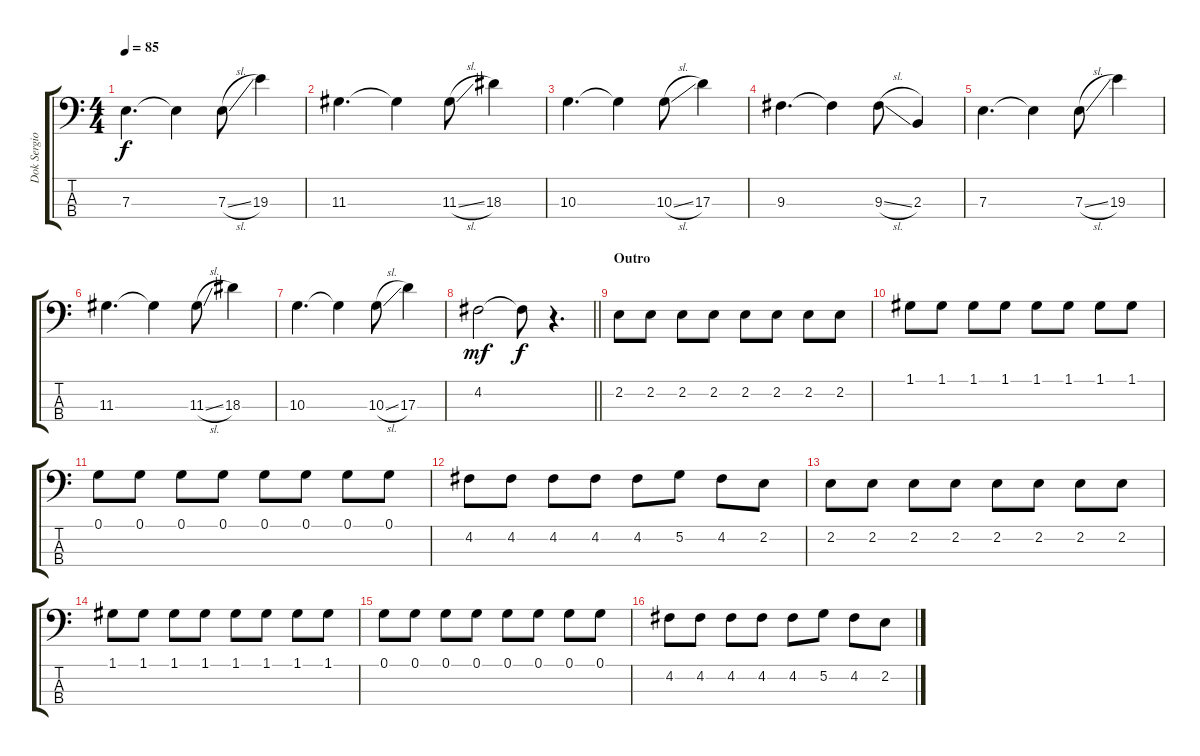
\track ("Dok Sergio" "Dok Sergio") {instrument electricbassfinger}
\staff {score tabs}
\tuning (G2 D2 A1 E1) {hide}
\ts (4 4)
\tempo 85
\clef f4
\ks c
7.3.4{d dy f} 7.3{t}.4 7.3{sl}.8 19.3.4 |
11.3.4{d} 11.3{t}.4 11.3{sl}.8 18.3.4 |
10.3.4{d} 10.3{t}.4 10.3{sl}.8 17.3.4 |
9.3.4{d} 9.3{t}.4 9.3{sl}.8 2.3.4 |
7.3.4{d} 7.3{t}.4 7.3{sl}.8 19.3.4 |
11.3.4{d} 11.3{t}.4 11.3{sl}.8 18.3.4 |
10.3.4{d} 10.3{t}.4 10.3{sl}.8 17.3.4 |
\barLineRight lightlight
4.2.2{dy mf} 4.2{t}.8{dy f} r.4{d} |
\section ("" "Outro")
2.2.8 2.2.8 2.2.8 2.2.8 2.2.8 2.2.8 2.2.8 2.2.8 |
1.1.8 1.1.8 1.1.8 1.1.8 1.1.8 1.1.8 1.1.8 1.1.8 |
0.1.8 0.1.8 0.1.8 0.1.8 0.1.8 0.1.8 0.1.8 0.1.8 |
4.2.8 4.2.8 4.2.8 4.2.8 4.2.8 5.2.8 4.2.8 2.2.8 |
2.2.8 2.2.8 2.2.8 2.2.8 2.2.8 2.2.8 2.2.8 2.2.8 |
1.1.8 1.1.8 1.1.8 1.1.8 1.1.8 1.1.8 1.1.8 1.1.8 |
0.1.8 0.1.8 0.1.8 0.1.8 0.1.8 0.1.8 0.1.8 0.1.8 |
4.2.8 4.2.8 4.2.8 4.2.8 4.2.8 5.2.8 4.2.8 2.2.8
